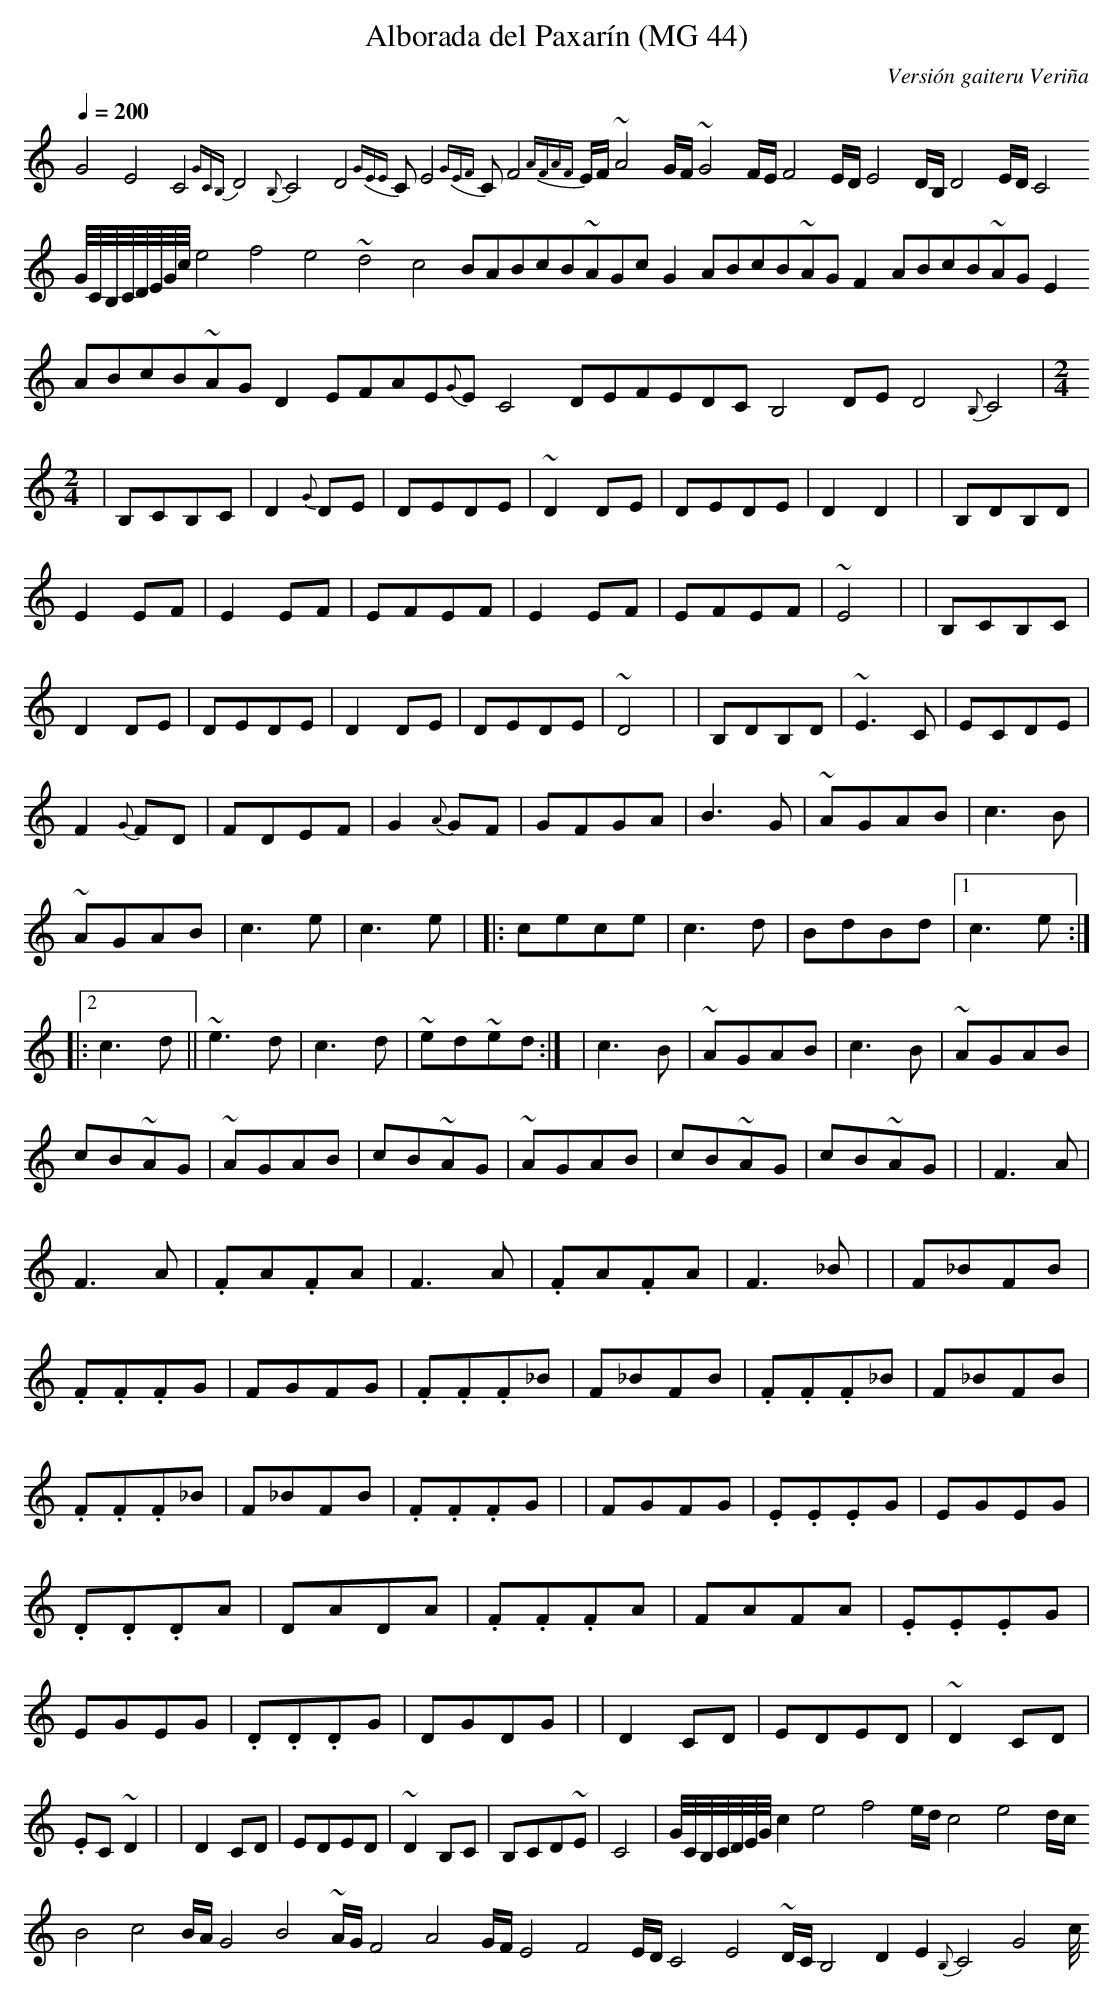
X:1
T:Alborada del Paxarín (MG 44)
C:Versión gaiteru Veriña
E:Nivel 4
L:1/8
Q:1/4=200
K:C
G4 E4 C4 {GCB,}D4 {B,}C4 D4{GEE}C E4{GEF}C F4{AFAF}E/F/ ~A4 G/F/
~G4 F/E/ F4 E/D/ E4 D/B,/ D4 E/D/ C4 G/4C/4B,/4C/4D/4E/4G/4c/4
e4 f4 e4 ~d4 c4 BABcB~AGc G2 ABcB~AG F2 ABcB~AG E2 ABcB~AG D2
EFAE{G}E C4 DEFEDC B,4 DE D4 {B,}C4|
[M:2/4]!
|B,CB,C|D2 {G}DE|DEDE|~D2 DE|DEDE|D2 D2|
|B,DB,D|E2 EF|E2 EF|EFEF|E2 EF|EFEF|~E4|
|B,CB,C|D2 DE|DEDE|D2 DE|DEDE|~D4|
|B,DB,D|~E3 C|ECDE|F2 {G}FD|FDEF|G2 {A}GF|GFGA|B3 G|~AGAB|c3 B|~AGAB|c3 e|c3 e|
|: cece|c3 d|BdBd|[1 c3 e :|:[2 c3 d||~e3 d|c3 d|~ed~ed:|
|c3 B|~AGAB|c3 B|~AGAB|cB~AG|~AGAB|cB~AG|~AGAB|cB~AG|cB~AG|
|F3 A|F3 A|.FA.FA|F3 A|.FA.FA|F3 _B|
|F_BFB|.F.F.FG|FGFG|.F.F.F_B|F_BFB|.F.F.F_B|F_BFB|.F.F.F_B|F_BFB|.F.F.FG|
|FGFG|.E.E.EG|EGEG|.D.D.DA|DADA|.F.F.FA|FAFA|.E.E.EG|EGEG|.D.D.DG|DGDG|
|D2 CD|EDED|~D2 CD|.EC ~D2|
|D2 CD|EDED|~D2 B,C|B,CD~E|C4|
G/4C/4B,/4C/4D/4E/4G/4 c2 e4 f4 e/d/ c4 e4 d/c/ B4 c4 B/A/ G4 B4
~A/G/ F4 A4 G/F/ E4 F4 E/D/ C4 E4 ~D/C/ B,4 D2 E2 {B,}C4 G4 c/4
